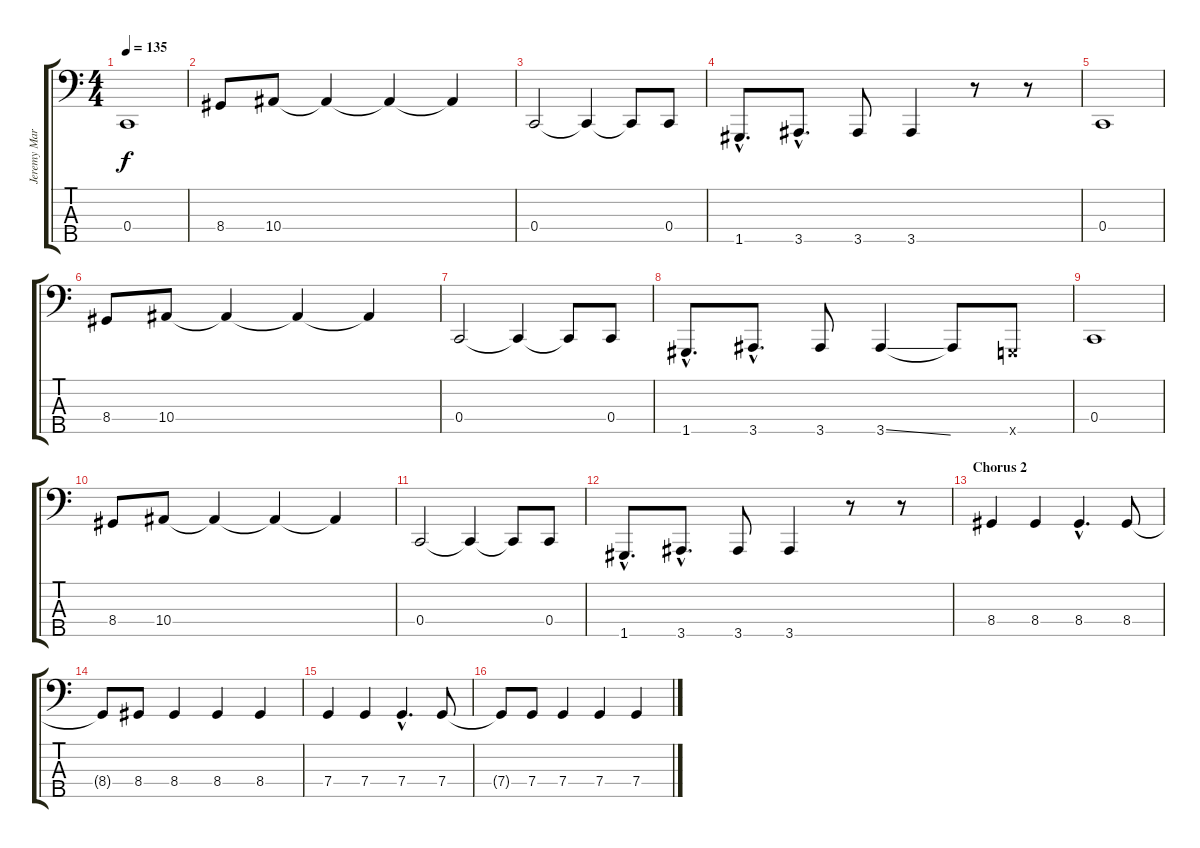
\track ("Jeremy Marshall (Bass)" "Jeremy Mar") {instrument electricbasspick}
\staff {score tabs}
\tuning (Eb2 Bb1 F1 C1 G0) {hide}
\ts (4 4)
\tempo 135
\clef f4
\ks c
0.4.1{dy f} |
8.4.8 10.4.8 10.4{t}.4 10.4{t}.4 10.4{t}.4 |
0.4.2 0.4{t}.4 0.4{t}.8 0.4.8 |
1.5{hac}.8{d} 3.5{hac}.8{d} 3.5.8 3.5.4 r.8 r.8 |
0.4.1 |
8.4.8 10.4.8 10.4{t}.4 10.4{t}.4 10.4{t}.4 |
0.4.2 0.4{t}.4 0.4{t}.8 0.4.8 |
1.5{hac}.8{d} 3.5{hac}.8{d} 3.5.8 3.5{ss}.4 3.5{t}.8 0.5{x}.8 |
0.4.1 |
8.4.8 10.4.8 10.4{t}.4 10.4{t}.4 10.4{t}.4 |
0.4.2 0.4{t}.4 0.4{t}.8 0.4.8 |
1.5{hac}.8{d} 3.5{hac}.8{d} 3.5.8 3.5.4 r.8 r.8 |
\section ("" "Chorus 2")
8.4.4 8.4.4 8.4{hac}.4{d} 8.4.8 |
8.4{t}.8 8.4.8 8.4.4 8.4.4 8.4.4 |
7.4.4 7.4.4 7.4{hac}.4{d} 7.4.8 |
7.4{t}.8 7.4.8 7.4.4 7.4.4 7.4.4
